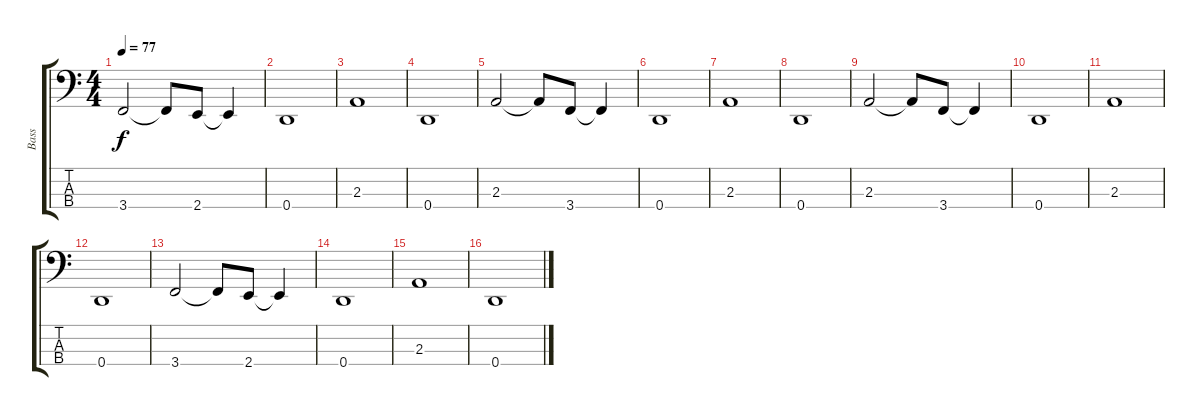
\track ("Bass" "Bass") {instrument electricbassfinger}
\staff {score tabs}
\tuning (F2 C2 G1 D1) {hide}
\ts (4 4)
\tempo 77
\clef f4
\ks c
3.4.2{dy f} 3.4{t}.8 2.4.8 2.4{t}.4 |
0.4.1 |
2.3.1 |
0.4.1 |
2.3.2 2.3{t}.8 3.4.8 3.4{t}.4 |
0.4.1 |
2.3.1 |
0.4.1 |
2.3.2 2.3{t}.8 3.4.8 3.4{t}.4 |
0.4.1 |
2.3.1 |
0.4.1 |
3.4.2 3.4{t}.8 2.4.8 2.4{t}.4 |
0.4.1 |
2.3.1 |
0.4.1
